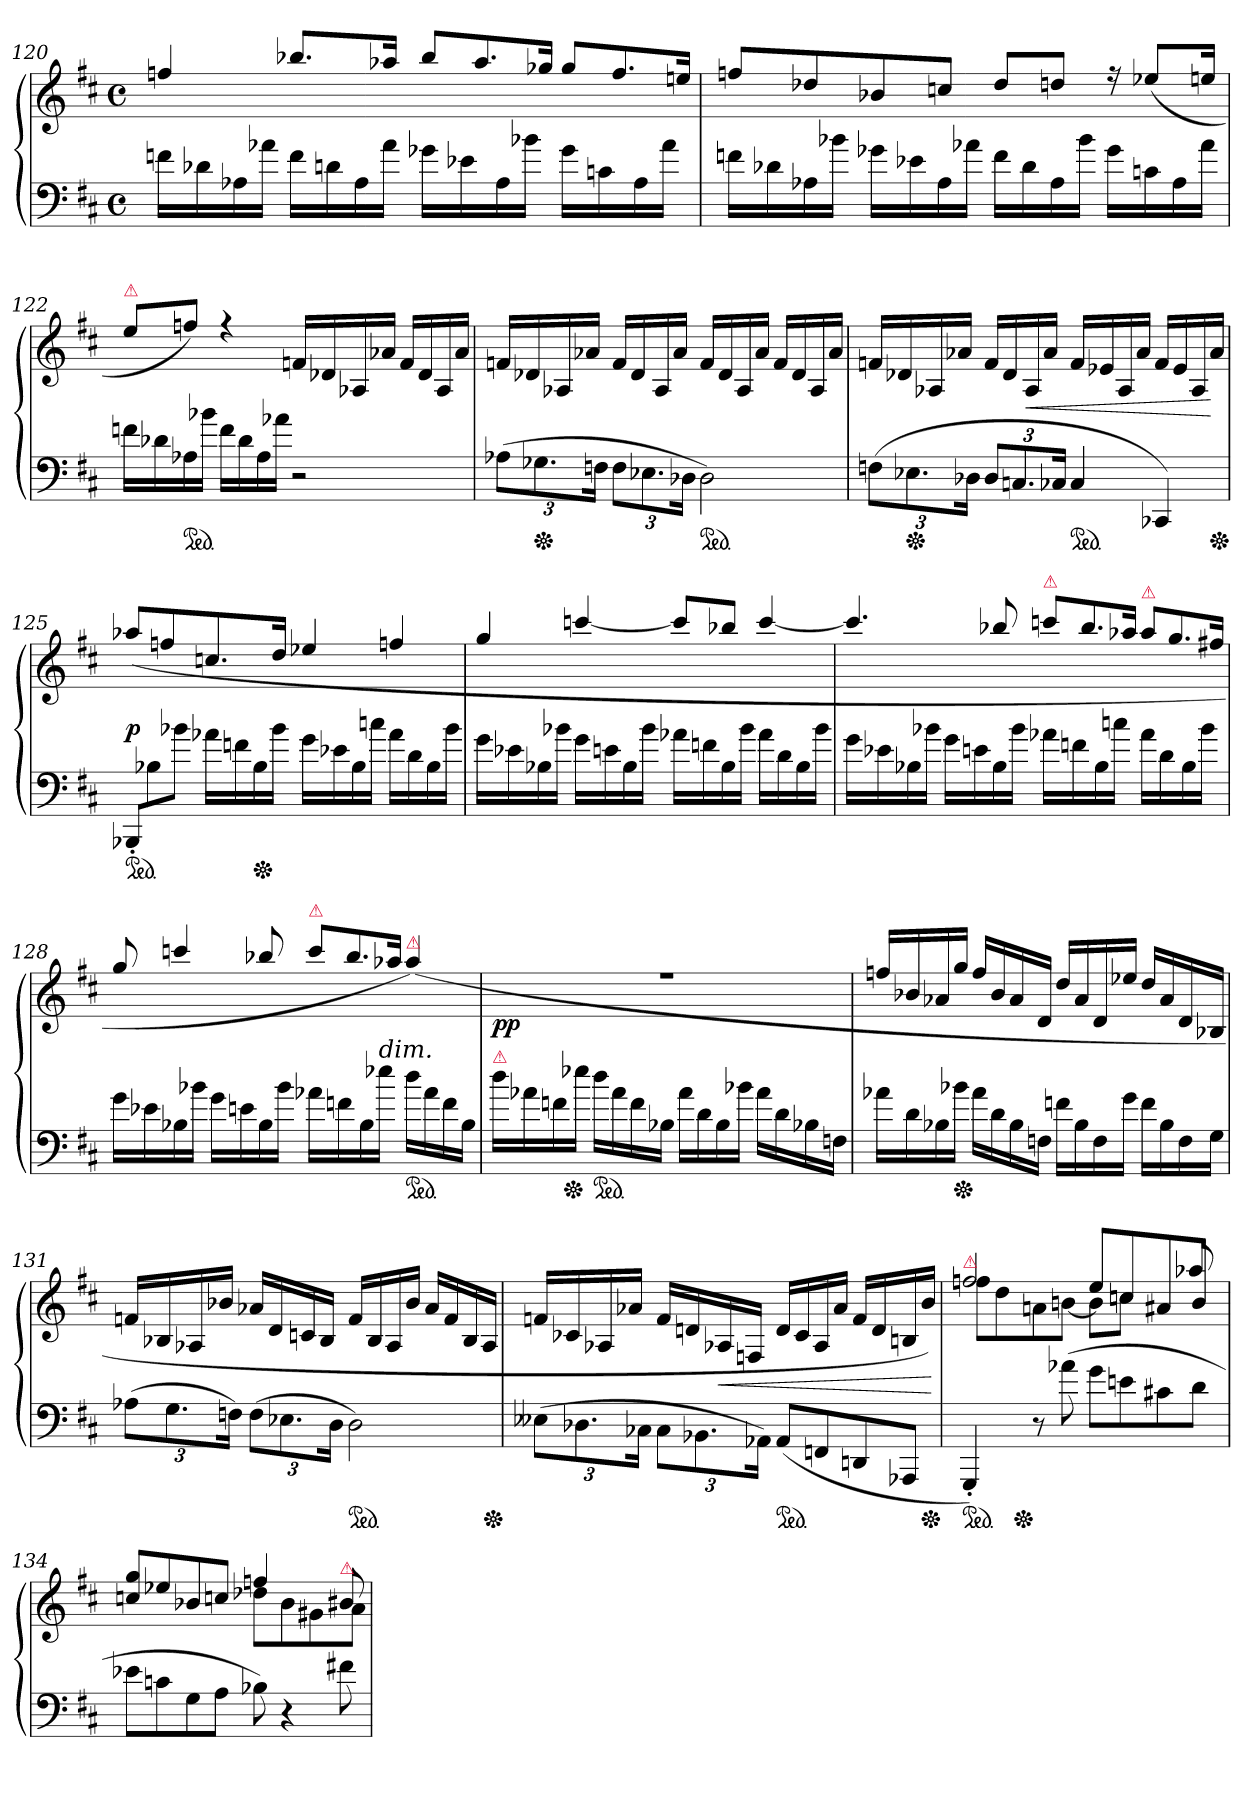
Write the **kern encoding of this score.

**kern	**kern	**dynam
*part1	*part1	*part1
*staff2	*staff1	*staff1/2
*clefF4	*clefG2	*
*k[f#c#]	*k[f#c#]	*
*b:	*b:	*
*M4/4	*M4/4	*
*met(c)	*met(c)	*
=120	=120	=120
16fn\LL	4ffn/	.
16d-X	.	.
16A-X	.	.
16a-XJJ	.	.
16f\LL	8.bb-X/L	.
16dn\	.	.
16A-	.	.
16a-\JJ	16aa-X/Jk	.
*	*Xtuplet	*
16g-X\LL	12bb-/L	.
16e-X\	.	.
.	12.aa-	.
16A-	.	.
16b-X\JJ	.	.
.	24gg-X/Jk	.
16g-\LL	12gg-/L	.
16cn	.	.
.	12.ff	.
16A-	.	.
16a-\JJ	.	.
.	24een/Jk	.
=121	=121	=121
16fn\LL	8ffn/L	.
16d-X	.	.
16A-X	8dd-X	.
16b-XJJ	.	.
16g-X\LL	8b-X	.
16e-X\	.	.
16A-	8ccnJ	.
16a-XJJ	.	.
16f\LL	8dd-/L	.
16d-\	.	.
16A-	8ddnJ	.
16b-\JJ	.	.
16g-\LL	16rff	.
16cn\	(>8ee-X/L	.
16A-	.	.
16a-\JJ	16een/Jk	.
=122	=122	=122
!	!LO:TX:a:color=crimson:t=⚠	!
16fn\LL	8ee/L	.
16d-X	.	.
*ped	*	*
16A-X	8ffnJ)	.
16b-XJJ	.	.
16f\LL	4rff	.
16d-\	.	.
16A-	.	.
16a-XJJ	.	.
2r	16fnLL	.
.	16d-X	.
.	16A-X	.
.	16a-XJJ	.
.	16fLL	.
.	16d-	.
.	16A-/	.
.	16a-JJ	.
=123	=123	=123
(>12A-XL	16fnLL	.
.	16d-X	.
*Xped	*	*
12.G-X	.	.
.	16A-X	.
.	16a-XJJ	.
24FnJk	.	.
12FL	16fLL	.
.	16d-	.
12.E-X	.	.
.	16A-	.
.	16a-JJ	.
24D-XJk	.	.
*ped	*	*
2D-)	16fLL	.
.	16d-	.
.	16A-	.
.	16a-JJ	.
.	16fLL	.
.	16d-	.
.	16A-	.
.	16a-JJ	.
=124	=124	=124
(>12FnL	16fnLL	.
.	16d-X	.
*Xped	*	*
12.E-X	.	.
.	16A-X	.
.	16a-XJJ	.
24D-XJk	.	.
12D-/L	16fLL	.
.	16d-	.
12.Cn	.	.
.	16A-	<
.	16a-JJ	.
24C-XJk	.	.
!LO:N:vis=4.	!	!
*ped	*	*
4C-/	16fLL	.
.	16e-X	.
.	16A-	.
.	16a-JJ	.
4CC-X)	16fLL	.
.	16e-	.
.	16A-	.
*Xped	*	*
.	16a-JJ	[
=125	=125	=125
*Xtuplet	*	*
!LO:TX:a:color=crimson:t=⚠	!	!
*ped	*	*
12BBB-X'</L	(>8aa-X/L	p
12B-X\	.	.
.	8ffn	.
12b-X\J	.	.
16a-X\LL	8.ccn/	.
16fn\	.	.
*Xped	*	*
16B-	.	.
16b-\JJ	16dd/Jk	.
16g\LL	4ee-X/	.
16e-X	.	.
16B-	.	.
16ccnJJ	.	.
16a-\LL	4ffn/	.
16d\	.	.
16B-	.	.
16b-\JJ	.	.
=126	=126	=126
16g\LL	4gg/	.
16e-X	.	.
16B-X	.	.
16b-XJJ	.	.
16g\LL	[4cccn/	.
16en\	.	.
16B-	.	.
16b-\JJ	.	.
16a-XLL	8ccc/L]	.
16fn\	.	.
16B-	8bb-XJ	.
16b-\JJ	.	.
16a-\LL	[4ccc/	.
16d\	.	.
16B-	.	.
16b-\JJ	.	.
=127	=127	=127
16g\LL	4.cccn/]	.
16e-X\	.	.
16B-X	.	.
16b-XJJ	.	.
16g\LL	.	.
16en\	.	.
16B-	8bb-X/	.
16b-\JJ	.	.
!	!LO:TX:a:color=crimson:t=⚠	!
16a-XLL	12cccL	.
16fn\	.	.
.	12.bb-/	.
16B-	.	.
16ccn\JJ	.	.
.	24aa-X/Jk	.
!	!LO:TX:a:color=crimson:t=⚠	!
16a-\LL	12aa-/L	.
16d\	.	.
.	12.gg/	.
16B-	.	.
16b-\JJ	.	.
.	24ff#X/Jk	.
=128	=128	=128
*	*^	*
16g\LL	8gg/	2ryy	.
16e-X	.	.	.
16B-X	4cccn/	.	.
16b-XJJ	.	.	.
16g\LL	.	.	.
16en\	.	.	.
16B-	8bb-X/	.	.
16b-\JJ	.	.	.
!	!LO:TX:a:color=crimson:t=⚠	!	!
16a-XLL	12cccL	8.ryy	.
16fn\	.	.	.
.	12.bb-/	.	.
16B-	.	.	.
!	!	!LO:TX:c:i:t=dim.	!
16ee-X\JJ	.	4ryy	.
.	24aa-X/Jk	.	.
!	!LO:TX:a:color=crimson:t=⚠	!	!
*ped	*	*	*
16dd\LL	(>4aa-/)	.	.
16a-\	.	.	.
16f\	.	.	.
16B-\JJ	.	16ryy	.
=129	=129	=129	=129
!LO:TX:a:color=crimson:t=⚠	!	!	!
16dd\LL	1rff	8ryy	pp
16a-X	.	.	.
16fn\	.	32ryy	.
*Xped	*	*	*
.	.	2ryy	.
16ee-XJJ	.	.	.
*ped	*	*	*
16dd\LL	.	.	.
16a-\	.	.	.
16f\	.	.	.
16B-XJJ	.	.	.
16a-\LL	.	.	.
16d\	.	.	.
16B-\	.	.	.
.	.	4ryy	.
16b-X\JJ	.	.	.
16a-\LL	.	.	.
16d\	.	.	.
16B-X	.	.	.
.	.	16.ryy	.
16FnJJ	.	.	.
*	*v	*v	*
=130	=130	=130
16a-X\LL	16ffn/LL	.
16d\	16b-X/	.
16B-X\	16a-X/	.
*Xped	*	*
16b-XJJ	16ggJJ	.
16a-\LL	16ff/LL	.
16d\	16b-/	.
16B-\	16a-/	.
16FnJJ	16dJJ	.
16fn\LL	16dd/LL	.
16B-	16a-	.
16F	16d	.
16g\JJ	16ee-X/JJ	.
16f\LL	16dd/LL	.
16B-	16a-	.
16F	16d	.
16GJJ	16B-XJJ	.
=131	=131	=131
*tuplet	*	*
(>12A-XL	16fnLL	.
.	16B-X	.
12.G	.	.
.	16A-X	.
.	16b-XJJ	.
24FnJk)	.	.
(>12FL	16a-XLL	.
.	16d	.
12.E-X	.	.
.	16cn	.
.	16B-JJ	.
24DJk	.	.
*ped	*	*
2D)	16fLL	.
.	16B-	.
.	16A-	.
.	16b-JJ	.
.	16a-LL	.
.	16f	.
.	16B-	.
.	16A-JJ	.
*Xped	*	*
=132	=132	=132
(>12E--XL	16fnLL	.
.	16c-X	.
12.D-X	.	.
.	16A-X	.
.	16a-XJJ	.
24C-XJk	.	.
12C-\L	16fLL	.
.	16dn	.
12.BB-X	.	.
.	16A-X	<
.	16Fn/JJ	.
24AA-X\Jk)	.	.
*ped	*	*
(<8AA-L	16dLL	.
.	16c-	.
8FFn	16A-	.
.	16a-JJ	.
8DDn	16fLL	.
.	16d	.
8AAA-XJ	16Bn	.
*Xped	*	*
.	16bJJ)	.
.	.	[
=133	=133	=133
*	*^	*
!	!LO:TX:a:color=crimson:t=⚠	!	!
!	!	!LO:N:vis=2	!
*ped	*	*	*
*	*	*^	*
4GGG'<)	2ffn/	8ffn	8.ryy	.
.	.	8dd	.	.
*Xped	*	*	*	*
.	.	.	2ryy	.
8r	.	8an	.	.
(>8a-X	.	[8bnJ	.	.
8gL	8eeL	8bL]	.	.
8en	8ccn	8ccnJ	.	.
.	.	.	4ryy	.
8c#X	8a#X	8rcyy	.	.
8dJ	8bJ	8aa-X/	.	.
.	.	.	16ryy	.
*	*	*v	*v	*
=134	=134	=134	=134
8e-XL	8ryy	8ccn/ 8gg/L	.
8cn	4rddddyy	8ee-X	.
8G	.	8b-X	.
8AJ	8ryy	8ccnJ	.
8B-X)	4ffn	8dd-XL	.
4r	.	8b-	.
.	8ryy	8g#X	.
!	!LO:TX:a:color=crimson:t=⚠	!	!
8f#X	8b#X	8aJ	.
*	*v	*v	*
=	=	=
*-	*-	*-
